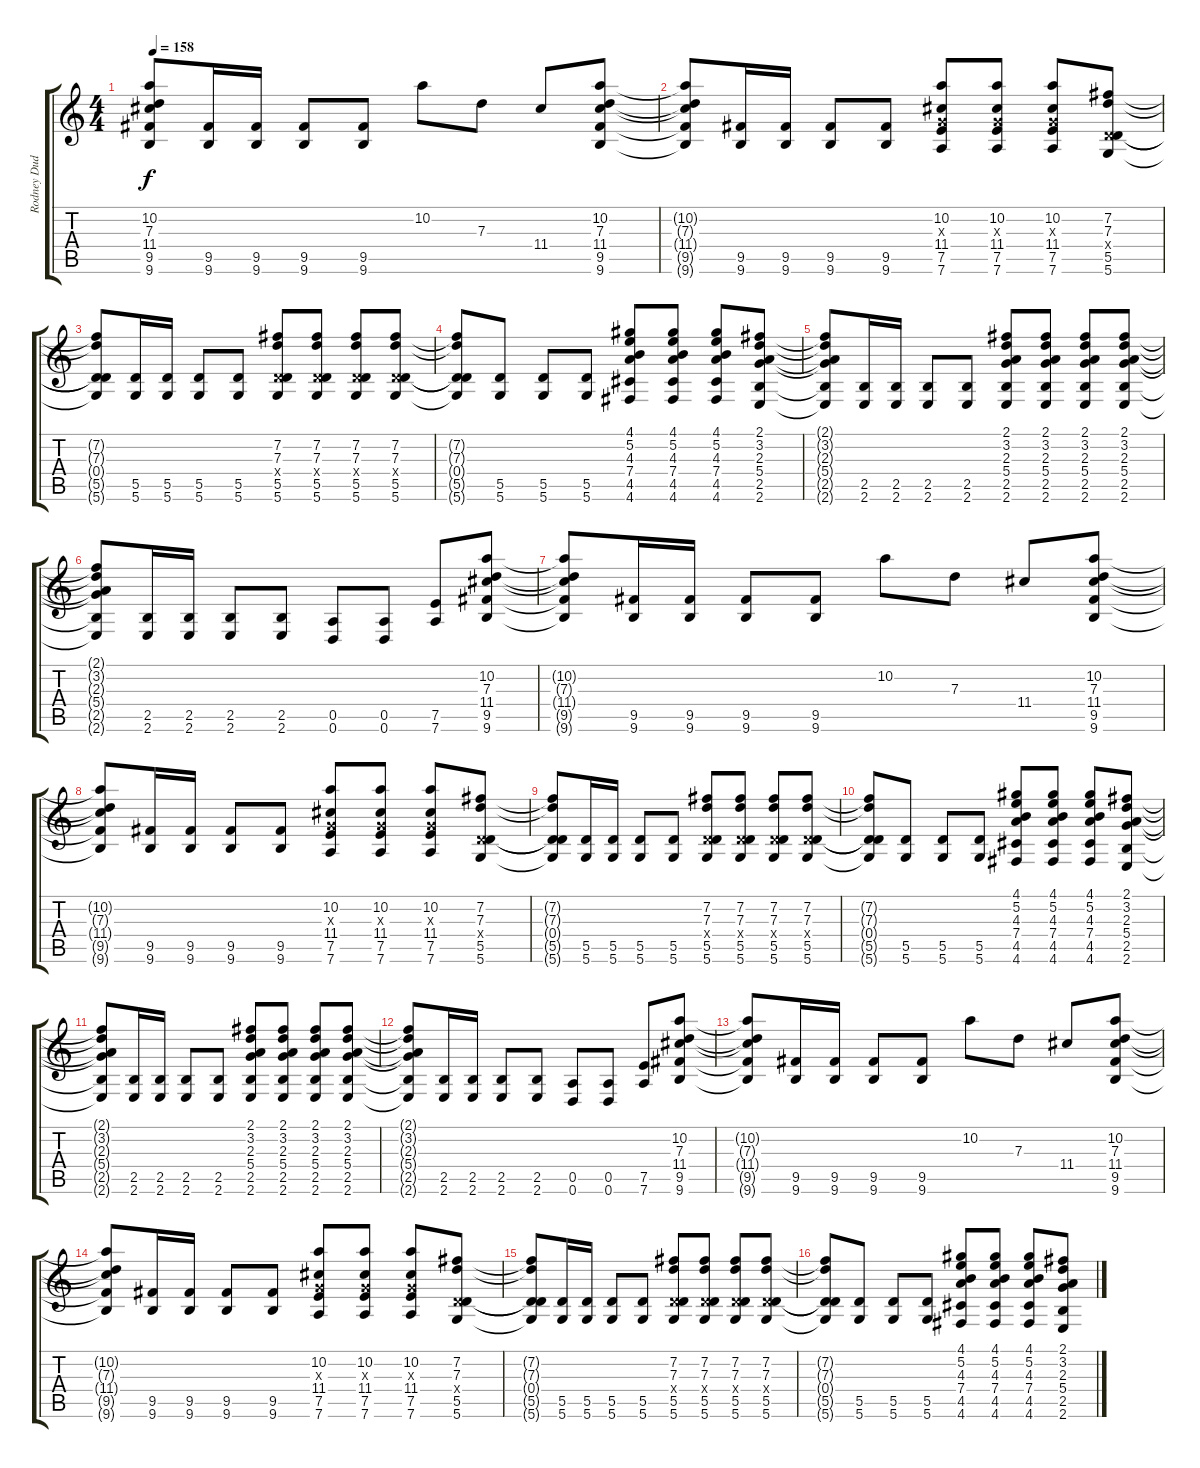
\track ("Rodney Dudum" "Rodney Dud") {instrument distortionguitar}
\staff {score tabs}
\tuning (E4 B3 G3 D3 A2 D2) {hide}
\ts (4 4)
\tempo 158
\clef g2
\ks c
(10.2 7.3 11.4 9.5 9.6).8{dy f} (9.5 9.6).16 (9.5 9.6).16 (9.5 9.6).8 (9.5 9.6).8 10.2.8 7.3.8 11.4.8 (10.2 7.3 11.4 9.5 9.6).8 |
(10.2{t} 7.3{t} 11.4{t} 9.5{t} 9.6{t}).8 (9.5 9.6).16 (9.5 9.6).16 (9.5 9.6).8 (9.5 9.6).8 (10.2 0.3{x} 11.4 7.5 7.6).8 (10.2 0.3{x} 11.4 7.5 7.6).8 (10.2 0.3{x} 11.4 7.5 7.6).8 (7.2 7.3 0.4{x} 5.5 5.6).8 |
(7.2{t} 7.3{t} 0.4{t} 5.5{t} 5.6{t}).8 (5.5 5.6).16 (5.5 5.6).16 (5.5 5.6).8 (5.5 5.6).8 (7.2 7.3 0.4{x} 5.5 5.6).8 (7.2 7.3 0.4{x} 5.5 5.6).8 (7.2 7.3 0.4{x} 5.5 5.6).8 (7.2 7.3 0.4{x} 5.5 5.6).8 |
(7.2{t} 7.3{t} 0.4{t} 5.5{t} 5.6{t}).8 (5.5 5.6).8 (5.5 5.6).8 (5.5 5.6).8 (4.1 5.2 4.3 7.4 4.5 4.6).8 (4.1 5.2 4.3 7.4 4.5 4.6).8 (4.1 5.2 4.3 7.4 4.5 4.6).8 (2.1 3.2 2.3 5.4 2.5 2.6).8 |
(2.1{t} 3.2{t} 2.3{t} 5.4{t} 2.5{t} 2.6{t}).8 (2.5 2.6).16 (2.5 2.6).16 (2.5 2.6).8 (2.5 2.6).8 (2.1 3.2 2.3 5.4 2.5 2.6).8 (2.1 3.2 2.3 5.4 2.5 2.6).8 (2.1 3.2 2.3 5.4 2.5 2.6).8 (2.1 3.2 2.3 5.4 2.5 2.6).8 |
(2.1{t} 3.2{t} 2.3{t} 5.4{t} 2.5{t} 2.6{t}).8 (2.5 2.6).16 (2.5 2.6).16 (2.5 2.6).8 (2.5 2.6).8 (0.5 0.6).8 (0.5 0.6).8 (7.5 7.6).8 (10.2 7.3 11.4 9.5 9.6).8 |
(10.2{t} 7.3{t} 11.4{t} 9.5{t} 9.6{t}).8 (9.5 9.6).16 (9.5 9.6).16 (9.5 9.6).8 (9.5 9.6).8 10.2.8 7.3.8 11.4.8 (10.2 7.3 11.4 9.5 9.6).8 |
(10.2{t} 7.3{t} 11.4{t} 9.5{t} 9.6{t}).8 (9.5 9.6).16 (9.5 9.6).16 (9.5 9.6).8 (9.5 9.6).8 (10.2 0.3{x} 11.4 7.5 7.6).8 (10.2 0.3{x} 11.4 7.5 7.6).8 (10.2 0.3{x} 11.4 7.5 7.6).8 (7.2 7.3 0.4{x} 5.5 5.6).8 |
(7.2{t} 7.3{t} 0.4{t} 5.5{t} 5.6{t}).8 (5.5 5.6).16 (5.5 5.6).16 (5.5 5.6).8 (5.5 5.6).8 (7.2 7.3 0.4{x} 5.5 5.6).8 (7.2 7.3 0.4{x} 5.5 5.6).8 (7.2 7.3 0.4{x} 5.5 5.6).8 (7.2 7.3 0.4{x} 5.5 5.6).8 |
(7.2{t} 7.3{t} 0.4{t} 5.5{t} 5.6{t}).8 (5.5 5.6).8 (5.5 5.6).8 (5.5 5.6).8 (4.1 5.2 4.3 7.4 4.5 4.6).8 (4.1 5.2 4.3 7.4 4.5 4.6).8 (4.1 5.2 4.3 7.4 4.5 4.6).8 (2.1 3.2 2.3 5.4 2.5 2.6).8 |
(2.1{t} 3.2{t} 2.3{t} 5.4{t} 2.5{t} 2.6{t}).8 (2.5 2.6).16 (2.5 2.6).16 (2.5 2.6).8 (2.5 2.6).8 (2.1 3.2 2.3 5.4 2.5 2.6).8 (2.1 3.2 2.3 5.4 2.5 2.6).8 (2.1 3.2 2.3 5.4 2.5 2.6).8 (2.1 3.2 2.3 5.4 2.5 2.6).8 |
(2.1{t} 3.2{t} 2.3{t} 5.4{t} 2.5{t} 2.6{t}).8 (2.5 2.6).16 (2.5 2.6).16 (2.5 2.6).8 (2.5 2.6).8 (0.5 0.6).8 (0.5 0.6).8 (7.5 7.6).8 (10.2 7.3 11.4 9.5 9.6).8 |
(10.2{t} 7.3{t} 11.4{t} 9.5{t} 9.6{t}).8 (9.5 9.6).16 (9.5 9.6).16 (9.5 9.6).8 (9.5 9.6).8 10.2.8 7.3.8 11.4.8 (10.2 7.3 11.4 9.5 9.6).8 |
(10.2{t} 7.3{t} 11.4{t} 9.5{t} 9.6{t}).8 (9.5 9.6).16 (9.5 9.6).16 (9.5 9.6).8 (9.5 9.6).8 (10.2 0.3{x} 11.4 7.5 7.6).8 (10.2 0.3{x} 11.4 7.5 7.6).8 (10.2 0.3{x} 11.4 7.5 7.6).8 (7.2 7.3 0.4{x} 5.5 5.6).8 |
(7.2{t} 7.3{t} 0.4{t} 5.5{t} 5.6{t}).8 (5.5 5.6).16 (5.5 5.6).16 (5.5 5.6).8 (5.5 5.6).8 (7.2 7.3 0.4{x} 5.5 5.6).8 (7.2 7.3 0.4{x} 5.5 5.6).8 (7.2 7.3 0.4{x} 5.5 5.6).8 (7.2 7.3 0.4{x} 5.5 5.6).8 |
(7.2{t} 7.3{t} 0.4{t} 5.5{t} 5.6{t}).8 (5.5 5.6).8 (5.5 5.6).8 (5.5 5.6).8 (4.1 5.2 4.3 7.4 4.5 4.6).8 (4.1 5.2 4.3 7.4 4.5 4.6).8 (4.1 5.2 4.3 7.4 4.5 4.6).8 (2.1 3.2 2.3 5.4 2.5 2.6).8
